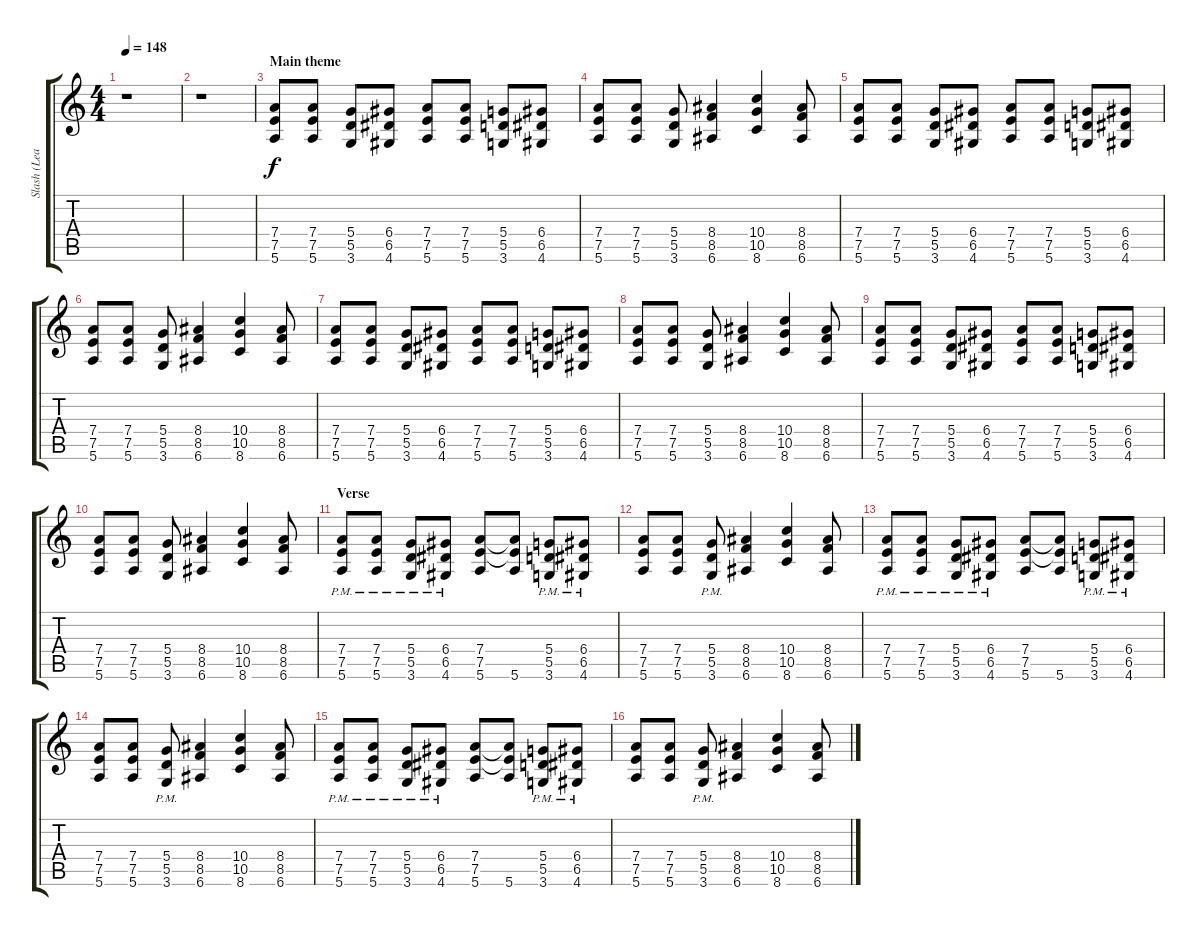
\track ("Slash (Lead)" "Slash (Lea") {instrument overdrivenguitar}
\staff {score tabs}
\tuning (E4 B3 G3 D3 A2 E2) {hide}
\ts (4 4)
\tempo 148
\clef g2
\ks c
r.1{dy f instrument overdrivenguitar} |
r.1 |
\section ("" "Main theme")
(7.4 7.5 5.6).8 (7.4 7.5 5.6).8 (5.4 5.5 3.6).8 (6.4 6.5 4.6).8 (7.4 7.5 5.6).8 (7.4 7.5 5.6).8 (5.4 5.5 3.6).8 (6.4 6.5 4.6).8 |
(7.4 7.5 5.6).8 (7.4 7.5 5.6).8 (5.4 5.5 3.6).8 (8.4 8.5 6.6).4 (10.4 10.5 8.6).4 (8.4 8.5 6.6).8 |
(7.4 7.5 5.6).8 (7.4 7.5 5.6).8 (5.4 5.5 3.6).8 (6.4 6.5 4.6).8 (7.4 7.5 5.6).8 (7.4 7.5 5.6).8 (5.4 5.5 3.6).8 (6.4 6.5 4.6).8 |
(7.4 7.5 5.6).8 (7.4 7.5 5.6).8 (5.4 5.5 3.6).8 (8.4 8.5 6.6).4 (10.4 10.5 8.6).4 (8.4 8.5 6.6).8 |
(7.4 7.5 5.6).8 (7.4 7.5 5.6).8 (5.4 5.5 3.6).8 (6.4 6.5 4.6).8 (7.4 7.5 5.6).8 (7.4 7.5 5.6).8 (5.4 5.5 3.6).8 (6.4 6.5 4.6).8 |
(7.4 7.5 5.6).8 (7.4 7.5 5.6).8 (5.4 5.5 3.6).8 (8.4 8.5 6.6).4 (10.4 10.5 8.6).4 (8.4 8.5 6.6).8 |
(7.4 7.5 5.6).8 (7.4 7.5 5.6).8 (5.4 5.5 3.6).8 (6.4 6.5 4.6).8 (7.4 7.5 5.6).8 (7.4 7.5 5.6).8 (5.4 5.5 3.6).8 (6.4 6.5 4.6).8 |
(7.4 7.5 5.6).8 (7.4 7.5 5.6).8 (5.4 5.5 3.6).8 (8.4 8.5 6.6).4 (10.4 10.5 8.6).4 (8.4 8.5 6.6).8 |
\section ("" "Verse")
(7.4{pm} 7.5{pm} 5.6).8{volume 8} (7.4{pm} 7.5{pm} 5.6).8 (5.4{pm} 5.5{pm} 3.6).8 (6.4{pm} 6.5{pm} 4.6).8 (7.4 7.5 5.6).8 (7.4{t} 7.5{t} 5.6).8 (5.4{pm} 5.5{pm} 3.6).8 (6.4{pm} 6.5{pm} 4.6).8 |
(7.4 7.5 5.6).8 (7.4 7.5 5.6).8 (5.4{pm} 5.5{pm} 3.6).8 (8.4 8.5 6.6).4 (10.4 10.5 8.6).4 (8.4 8.5 6.6).8 |
(7.4{pm} 7.5{pm} 5.6).8 (7.4{pm} 7.5{pm} 5.6).8 (5.4{pm} 5.5{pm} 3.6).8 (6.4{pm} 6.5{pm} 4.6).8 (7.4 7.5 5.6).8 (7.4{t} 7.5{t} 5.6).8 (5.4{pm} 5.5{pm} 3.6).8 (6.4{pm} 6.5{pm} 4.6).8 |
(7.4 7.5 5.6).8 (7.4 7.5 5.6).8 (5.4{pm} 5.5{pm} 3.6).8 (8.4 8.5 6.6).4 (10.4 10.5 8.6).4 (8.4 8.5 6.6).8 |
(7.4{pm} 7.5{pm} 5.6).8 (7.4{pm} 7.5{pm} 5.6).8 (5.4{pm} 5.5{pm} 3.6).8 (6.4{pm} 6.5{pm} 4.6).8 (7.4 7.5 5.6).8 (7.4{t} 7.5{t} 5.6).8 (5.4{pm} 5.5{pm} 3.6).8 (6.4{pm} 6.5{pm} 4.6).8 |
(7.4 7.5 5.6).8 (7.4 7.5 5.6).8 (5.4{pm} 5.5{pm} 3.6).8 (8.4 8.5 6.6).4 (10.4 10.5 8.6).4 (8.4 8.5 6.6).8
